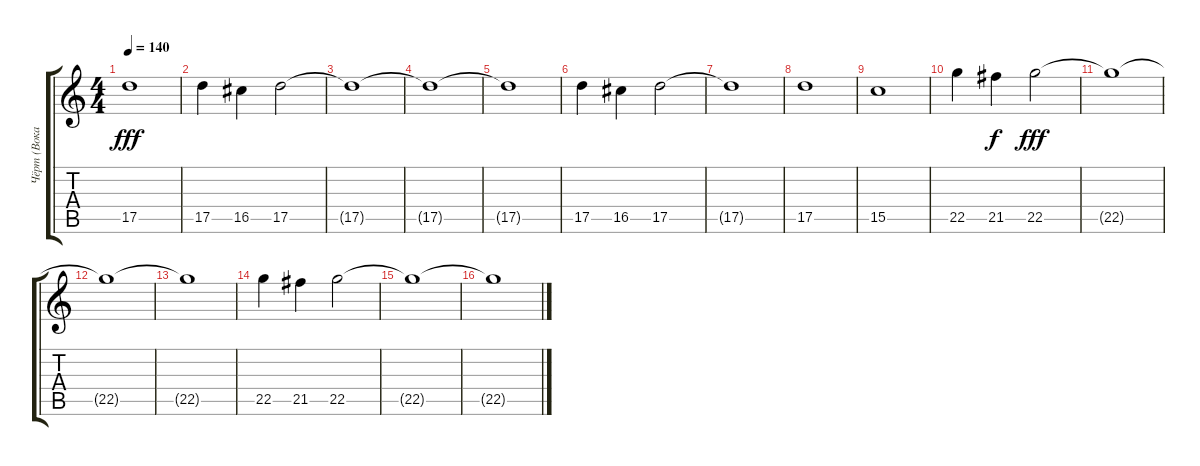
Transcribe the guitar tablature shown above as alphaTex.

\track ("Чёрт (Вокал)" "Чёрт (Вока") {instrument acousticguitarsteel}
\staff {score tabs}
\tuning (E4 B3 G3 D3 A2 E2) {hide}
\ts (4 4)
\tempo 140
\clef g2
\ks c
17.5{t}.1{dy fff} |
17.5.4 16.5.4 17.5.2 |
17.5{t}.1 |
17.5{t}.1 |
17.5{t}.1 |
17.5.4 16.5.4 17.5.2 |
17.5{t}.1 |
17.5.1 |
15.5.1 |
22.5.4 21.5.4{dy f} 22.5.2{dy fff} |
22.5{t}.1 |
22.5{t}.1 |
22.5{t}.1 |
22.5.4 21.5.4 22.5.2 |
22.5{t}.1 |
22.5{t}.1
